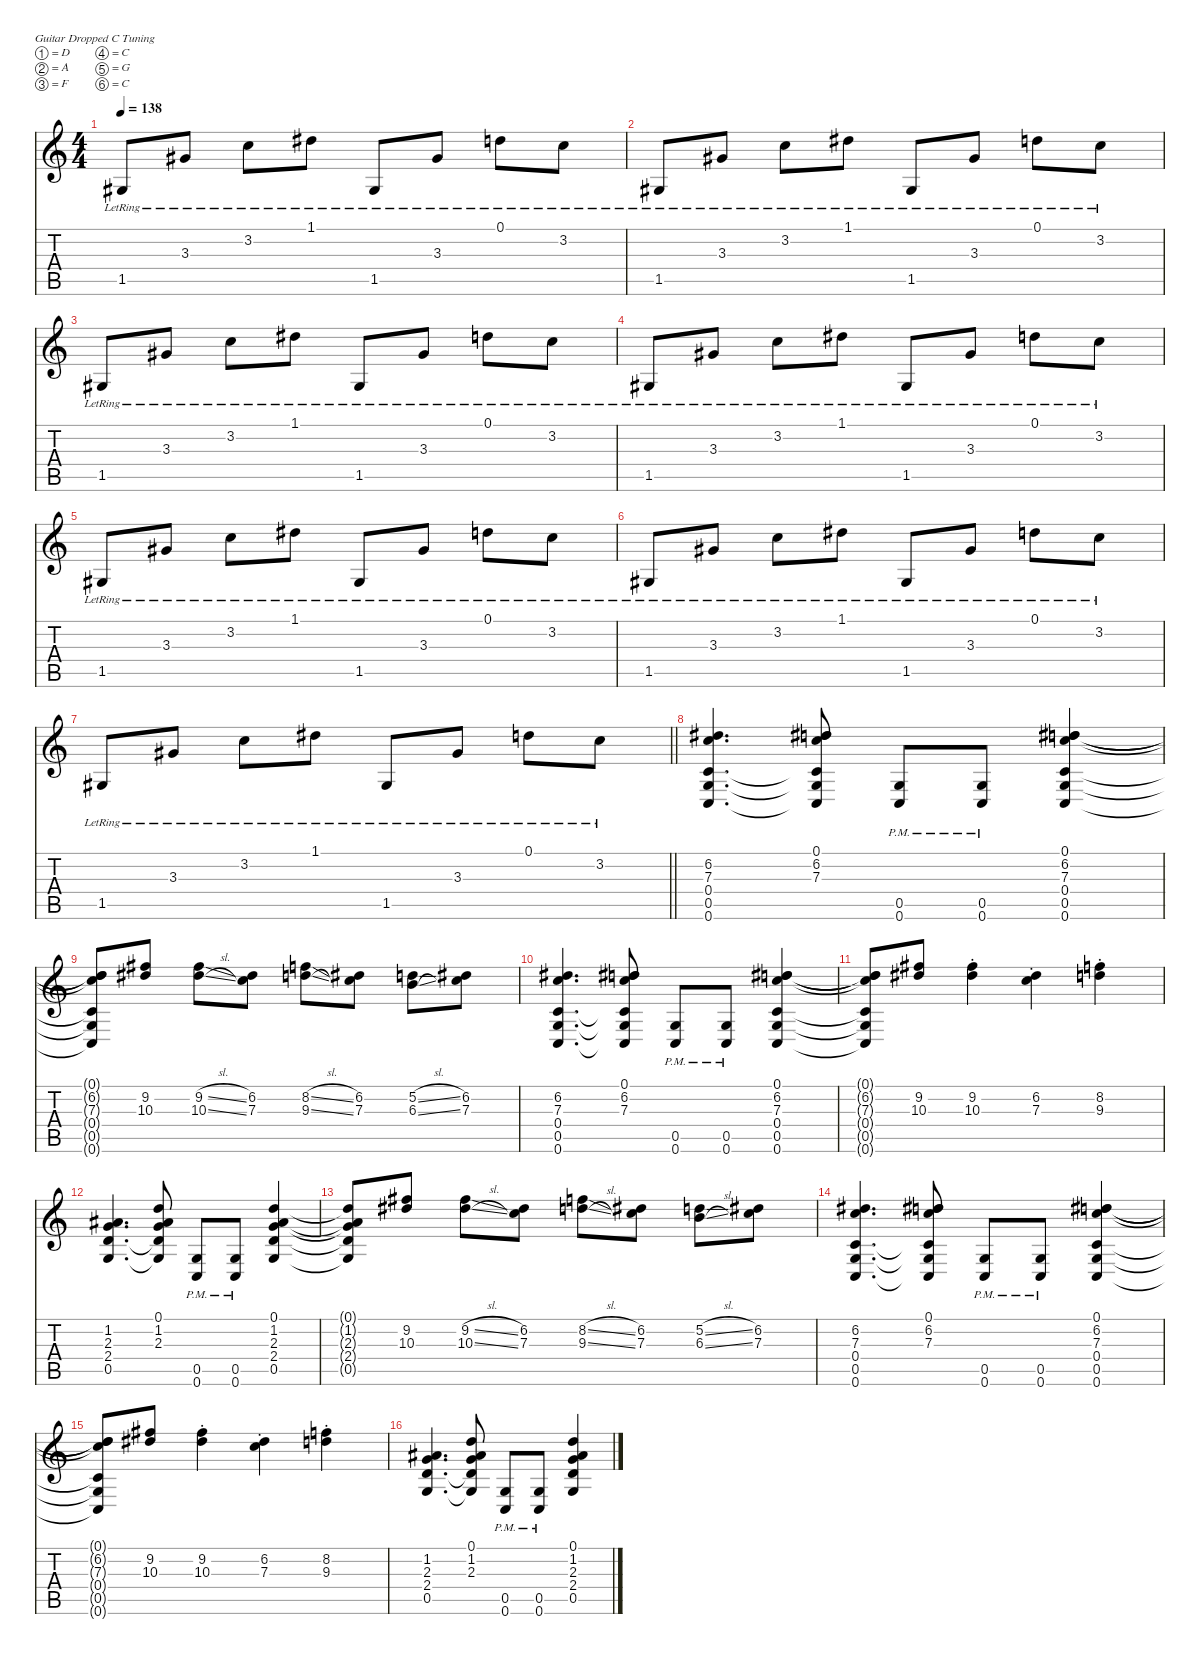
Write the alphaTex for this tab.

\defaultSystemsLayout 4
\hideDynamics
\bracketExtendMode nobrackets
\singleTrackTrackNamePolicy hidden
\multiTrackTrackNamePolicy hidden
\otherSystemsTrackNameOrientation horizontal
\track ("Left Guitar" "dist.guit.") {instrument distortionguitar}
\staff {score tabs}
\tuning (D4 A3 F3 C3 G2 C2)
\ts (4 4)
\tempo 138
\clef g2
\ks c
1.5{lr acc #}.8{dy f beam Up} 3.3{lr acc #}.8{beam Up} 3.2{lr}.8{beam Down} 1.1{lr acc #}.8{beam Down} 1.5{lr acc #}.8{beam Up} 3.3{lr acc #}.8{beam Up} 0.1{lr}.8{beam Down} 3.2{lr}.8{beam Down} |
1.5{lr acc #}.8{beam Up} 3.3{lr acc #}.8{beam Up} 3.2{lr}.8{beam Down} 1.1{lr acc #}.8{beam Down} 1.5{lr acc #}.8{beam Up} 3.3{lr acc #}.8{beam Up} 0.1{lr}.8{beam Down} 3.2{lr}.8{beam Down} |
1.5{lr acc #}.8{beam Up} 3.3{lr acc #}.8{beam Up} 3.2{lr}.8{beam Down} 1.1{lr acc #}.8{beam Down} 1.5{lr acc #}.8{beam Up} 3.3{lr acc #}.8{beam Up} 0.1{lr}.8{beam Down} 3.2{lr}.8{beam Down} |
1.5{lr acc #}.8{beam Up} 3.3{lr acc #}.8{beam Up} 3.2{lr}.8{beam Down} 1.1{lr acc #}.8{beam Down} 1.5{lr acc #}.8{beam Up} 3.3{lr acc #}.8{beam Up} 0.1{lr}.8{beam Down} 3.2{lr}.8{beam Down} |
1.5{lr acc #}.8{beam Up} 3.3{lr acc #}.8{beam Up} 3.2{lr}.8{beam Down} 1.1{lr acc #}.8{beam Down} 1.5{lr acc #}.8{beam Up} 3.3{lr acc #}.8{beam Up} 0.1{lr}.8{beam Down} 3.2{lr}.8{beam Down} |
1.5{lr acc #}.8{beam Up} 3.3{lr acc #}.8{beam Up} 3.2{lr}.8{beam Down} 1.1{lr acc #}.8{beam Down} 1.5{lr acc #}.8{beam Up} 3.3{lr acc #}.8{beam Up} 0.1{lr}.8{beam Down} 3.2{lr}.8{beam Down} |
\barLineRight lightlight
1.5{lr acc #}.8{beam Up} 3.3{lr acc #}.8{beam Up} 3.2{lr}.8{beam Down} 1.1{lr acc #}.8{beam Down} 1.5{lr acc #}.8{beam Up} 3.3{lr acc #}.8{beam Up} 0.1{lr}.8{beam Down} 3.2{lr}.8{beam Down} |
(6.2{acc #} 7.3 0.4 0.5 0.6).4{d beam Up} (0.1 6.2{acc #} 7.3 0.4{t} 0.5{t} 0.6{t}).8{beam Up} (0.5{pm} 0.6{pm}).8{beam Up} (0.5{pm} 0.6{pm}).8{beam Up} (0.1 6.2{acc #} 7.3 0.4 0.5 0.6).4{beam Up} |
(0.1{t} 6.2{t acc #} 7.3{t} 0.4{t} 0.5{t} 0.6{t}).8{beam Up} (9.2{acc #} 10.3{acc #}).8{beam Up} (9.2{sl acc #} 10.3{sl acc #}).8{beam Down} (6.2{acc #} 7.3).8{beam Down} (8.2{sl} 9.3{sl}).8{beam Down} (6.2{acc #} 7.3).8{beam Down} (5.2{sl} 6.3{sl}).8{beam Down} (6.2{acc #} 7.3).8{beam Down} |
(6.2{acc #} 7.3 0.4 0.5 0.6).4{d beam Up} (0.1 6.2{acc #} 7.3 0.4{t} 0.5{t} 0.6{t}).8{beam Up} (0.5{pm} 0.6{pm}).8{beam Up} (0.5{pm} 0.6{pm}).8{beam Up} (0.1 6.2{acc #} 7.3 0.4 0.5 0.6).4{beam Up} |
(0.1{t} 6.2{t acc #} 7.3{t} 0.4{t} 0.5{t} 0.6{t}).8{beam Up} (9.2{acc #} 10.3{acc #}).8{beam Up} (9.2{st acc #} 10.3{st acc #}).4{beam Down} (6.2{st acc #} 7.3{st}).4{beam Down} (8.2{st} 9.3{st}).4{beam Down} |
(1.2{acc #} 2.3 2.4 0.5).4{d beam Up} (0.1 1.2{acc #} 2.3 2.4{t} 0.5{t}).8{beam Up} (0.5{pm} 0.6{pm}).8{beam Up} (0.5{pm} 0.6{pm}).8{beam Up} (0.1 1.2{acc #} 2.3 2.4 0.5).4{beam Up} |
(0.1{t} 1.2{t acc #} 2.3{t} 2.4{t} 0.5{t}).8{beam Up} (9.2{acc #} 10.3{acc #}).8{beam Up} (9.2{sl acc #} 10.3{sl acc #}).8{beam Down} (6.2{acc #} 7.3).8{beam Down} (8.2{sl} 9.3{sl}).8{beam Down} (6.2{acc #} 7.3).8{beam Down} (5.2{sl} 6.3{sl}).8{beam Down} (6.2{acc #} 7.3).8{beam Down} |
(6.2{acc #} 7.3 0.4 0.5 0.6).4{d beam Up} (0.1 6.2{acc #} 7.3 0.4{t} 0.5{t} 0.6{t}).8{beam Up} (0.5{pm} 0.6{pm}).8{beam Up} (0.5{pm} 0.6{pm}).8{beam Up} (0.1 6.2{acc #} 7.3 0.4 0.5 0.6).4{beam Up} |
(0.1{t} 6.2{t acc #} 7.3{t} 0.4{t} 0.5{t} 0.6{t}).8{beam Up} (9.2{acc #} 10.3{acc #}).8{beam Up} (9.2{st acc #} 10.3{st acc #}).4{beam Down} (6.2{st acc #} 7.3{st}).4{beam Down} (8.2{st} 9.3{st}).4{beam Down} |
(1.2{acc #} 2.3 2.4 0.5).4{d beam Up} (0.1 1.2{acc #} 2.3 2.4{t} 0.5{t}).8{beam Up} (0.5{pm} 0.6{pm}).8{beam Up} (0.5{pm} 0.6{pm}).8{beam Up} (0.1 1.2{acc #} 2.3 2.4 0.5).4{beam Up}
